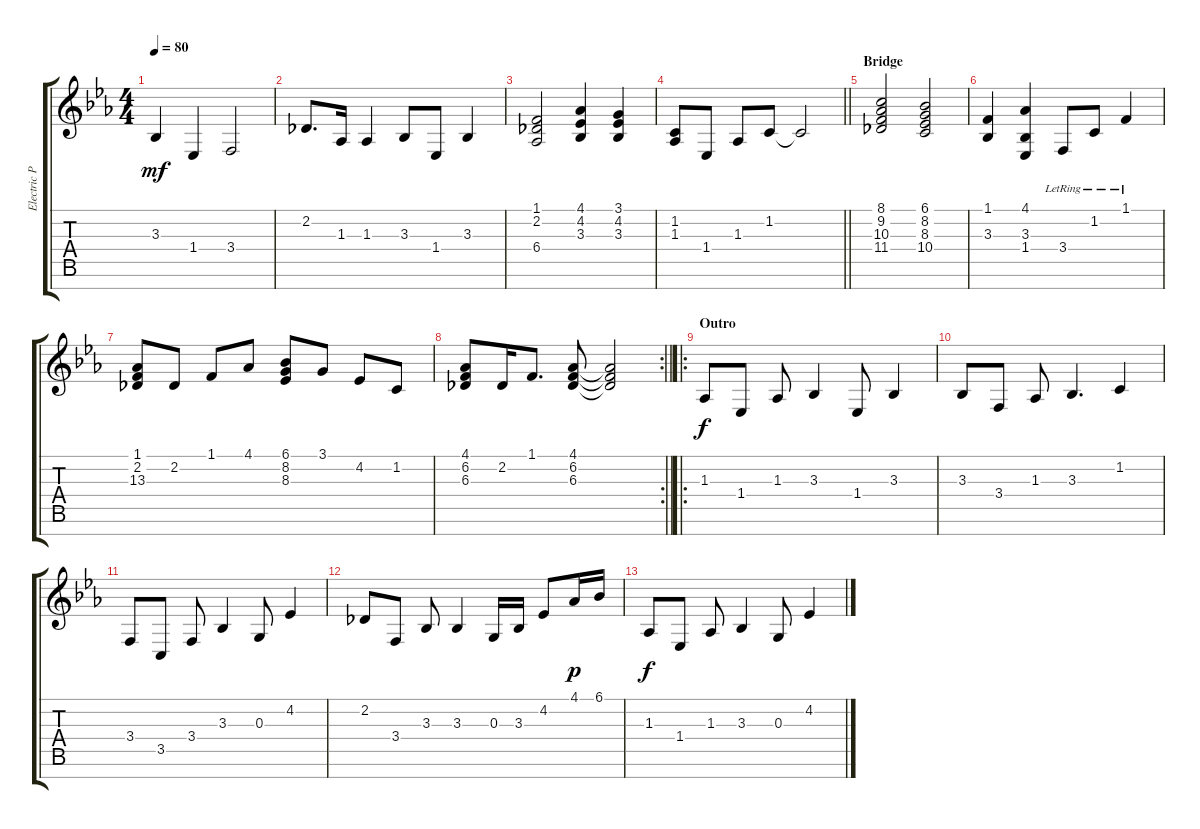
\track ("Electric Piano 2 (or Nylon Guitar?)" "Electric P") {instrument electricpiano1}
\staff {score tabs}
\tuning (E4 B3 G3 D3 A2 E2 B1) {hide}
\ts (4 4)
\tempo 80
\clef g2
\ks eb
3.3.4{dy mf} 1.4.4 3.4.2 |
2.2.8{d} 1.3.16 1.3.4 3.3.8 1.4.8 3.3.4 |
(1.1 2.2 6.4).2 (4.1 4.2 3.3).4 (3.1 4.2 3.3).4 |
\barLineRight lightlight
(1.2 1.3).8 1.4.8 1.3.8 1.2.8 1.2{t}.2 |
\section ("" "Bridge")
(8.1 9.2 10.3 11.4).2{instrument electricpiano1} (6.1 8.2 8.3 10.4).2 |
(1.1 3.3).4 (4.1 3.3 1.4).4 3.4{lr}.8 1.2{lr}.8 1.1{lr}.4 |
(1.1 2.2 13.3).8 2.2.8 1.1.8 4.1.8 (6.1 8.2 8.3).8 3.1.8 4.2.8 1.2.8 |
\rc 2
\barLineRight lightlight
(4.1 6.2 6.3).8 2.2.16 1.1.8{d} (4.1 6.2 6.3).8 (4.1{t} 6.2{t} 6.3{t}).2 |
\ro
\section ("" "Outro")
1.3.8{dy f instrument electricpiano2} 1.4.8 1.3.8 3.3.4 1.4.8 3.3.4 |
3.3.8 3.4.8 1.3.8 3.3.4{d} 1.2.4 |
3.4.8 3.5.8 3.4.8 3.3.4 0.3.8 4.2.4 |
2.2.8 3.4.8 3.3.8 3.3.4 0.3.16 3.3.16 4.2.8 4.1.16{dy p} 6.1.16 |
1.3.8{dy f} 1.4.8 1.3.8 3.3.4 0.3.8 4.2.4
